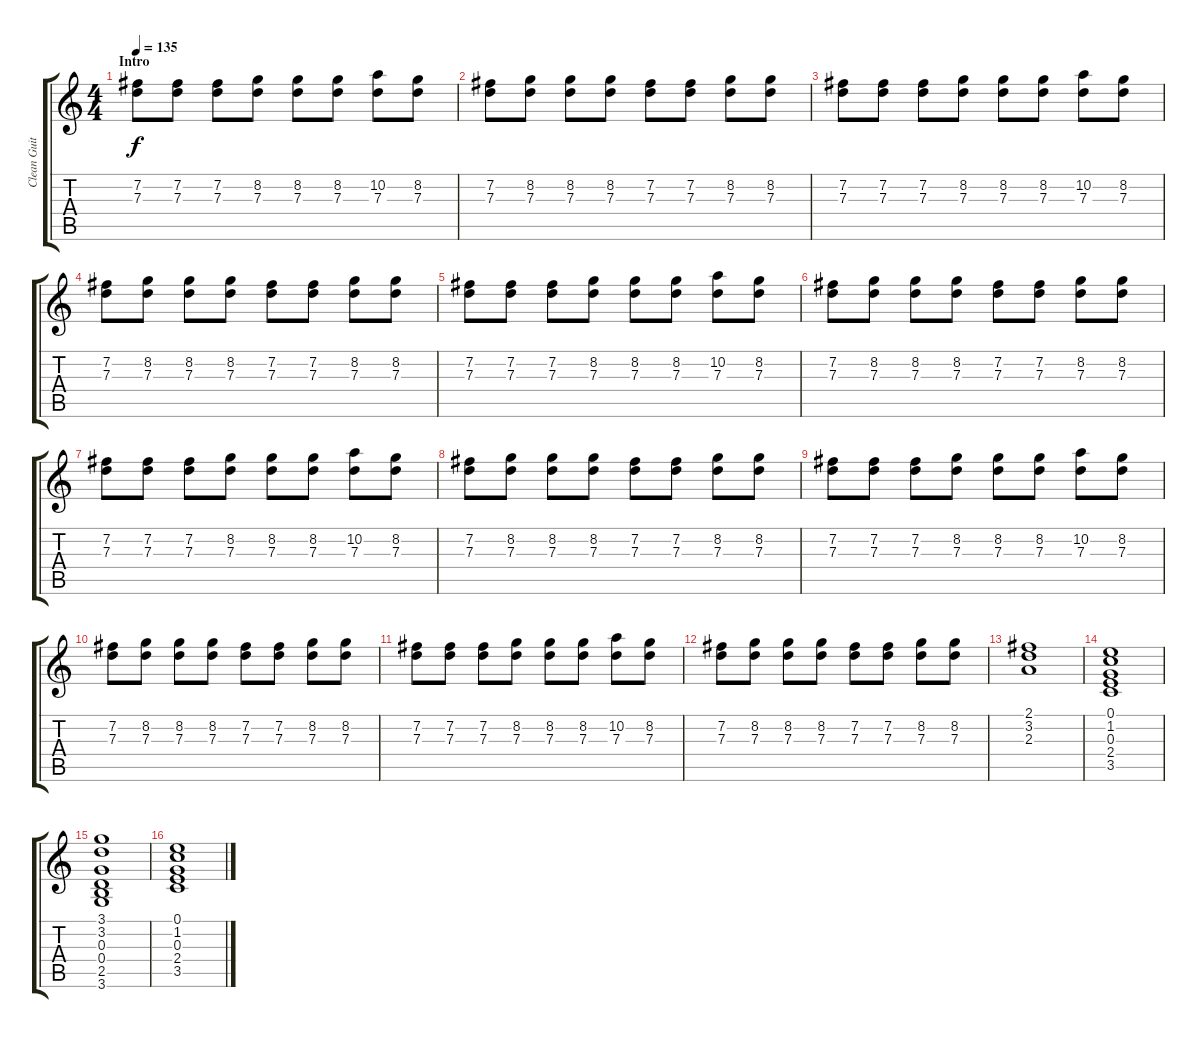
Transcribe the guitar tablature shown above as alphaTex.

\track ("Clean Guitar " "Clean Guit") {instrument electricguitarclean}
\staff {score tabs}
\tuning (E4 B3 G3 D3 A2 E2) {hide}
\ts (4 4)
\section ("" "Intro")
\tempo 135
\clef g2
\ks c
(7.2 7.3).8{dy f instrument electricguitarclean} (7.2 7.3).8 (7.2 7.3).8 (8.2 7.3).8 (8.2 7.3).8 (8.2 7.3).8 (10.2 7.3).8 (8.2 7.3).8 |
(7.2 7.3).8 (8.2 7.3).8 (8.2 7.3).8 (8.2 7.3).8 (7.2 7.3).8 (7.2 7.3).8 (8.2 7.3).8 (8.2 7.3).8 |
(7.2 7.3).8 (7.2 7.3).8 (7.2 7.3).8 (8.2 7.3).8 (8.2 7.3).8 (8.2 7.3).8 (10.2 7.3).8 (8.2 7.3).8 |
(7.2 7.3).8 (8.2 7.3).8 (8.2 7.3).8 (8.2 7.3).8 (7.2 7.3).8 (7.2 7.3).8 (8.2 7.3).8 (8.2 7.3).8 |
(7.2 7.3).8 (7.2 7.3).8 (7.2 7.3).8 (8.2 7.3).8 (8.2 7.3).8 (8.2 7.3).8 (10.2 7.3).8 (8.2 7.3).8 |
(7.2 7.3).8 (8.2 7.3).8 (8.2 7.3).8 (8.2 7.3).8 (7.2 7.3).8 (7.2 7.3).8 (8.2 7.3).8 (8.2 7.3).8 |
(7.2 7.3).8 (7.2 7.3).8 (7.2 7.3).8 (8.2 7.3).8 (8.2 7.3).8 (8.2 7.3).8 (10.2 7.3).8 (8.2 7.3).8 |
(7.2 7.3).8 (8.2 7.3).8 (8.2 7.3).8 (8.2 7.3).8 (7.2 7.3).8 (7.2 7.3).8 (8.2 7.3).8 (8.2 7.3).8 |
(7.2 7.3).8 (7.2 7.3).8 (7.2 7.3).8 (8.2 7.3).8 (8.2 7.3).8 (8.2 7.3).8 (10.2 7.3).8 (8.2 7.3).8 |
(7.2 7.3).8 (8.2 7.3).8 (8.2 7.3).8 (8.2 7.3).8 (7.2 7.3).8 (7.2 7.3).8 (8.2 7.3).8 (8.2 7.3).8 |
(7.2 7.3).8 (7.2 7.3).8 (7.2 7.3).8 (8.2 7.3).8 (8.2 7.3).8 (8.2 7.3).8 (10.2 7.3).8 (8.2 7.3).8 |
(7.2 7.3).8 (8.2 7.3).8 (8.2 7.3).8 (8.2 7.3).8 (7.2 7.3).8 (7.2 7.3).8 (8.2 7.3).8 (8.2 7.3).8 |
(2.1 3.2 2.3).1 |
(0.1 1.2 0.3 2.4 3.5).1 |
(3.1 3.2 0.3 0.4 2.5 3.6).1 |
(0.1 1.2 0.3 2.4 3.5).1
